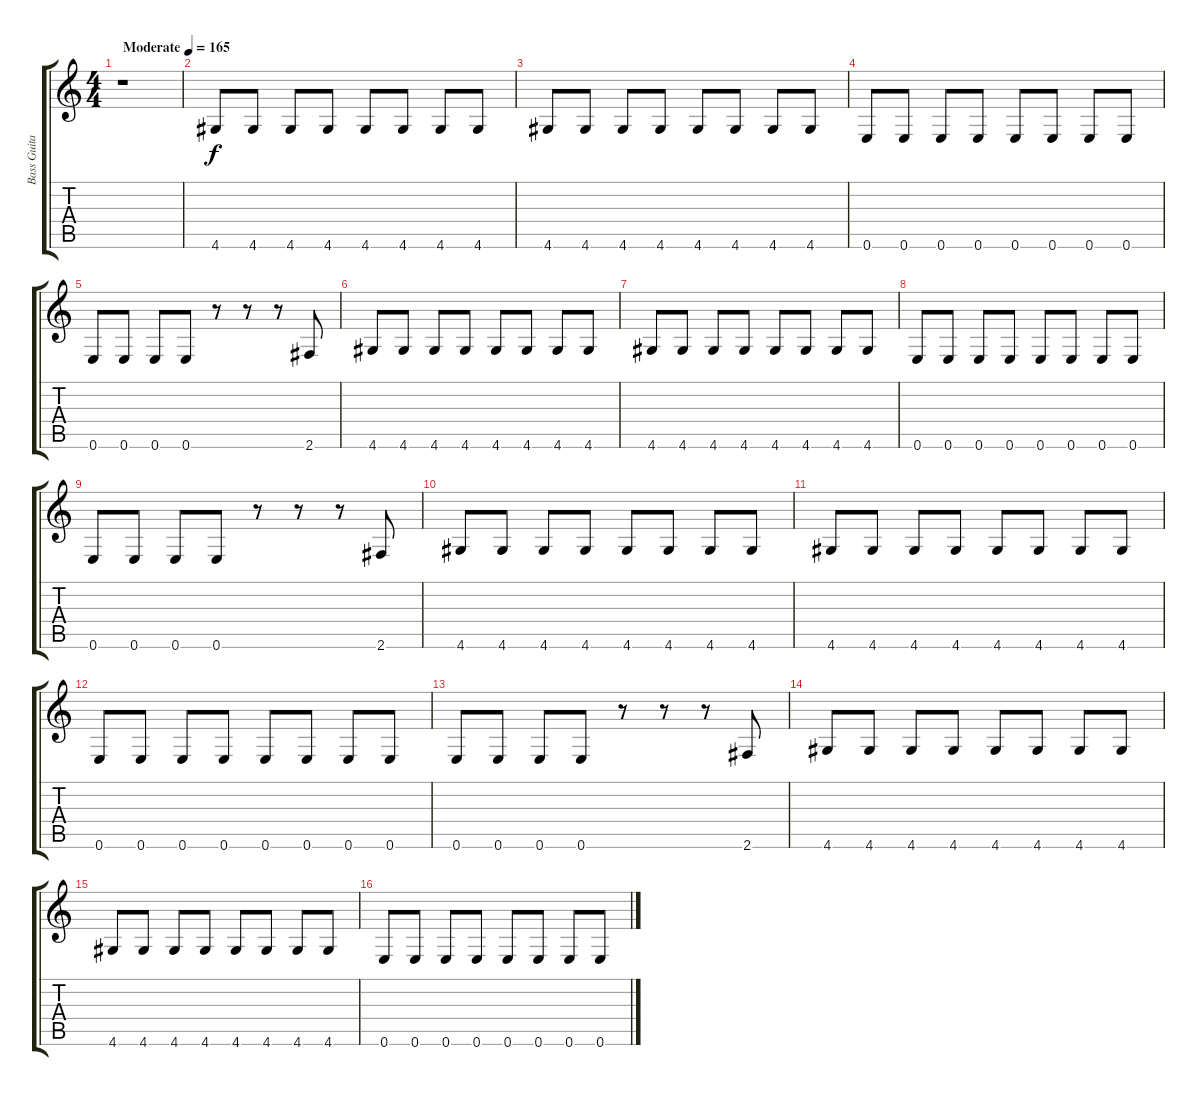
\track ("Bass Guitar" "Bass Guita") {instrument electricbasspick}
\staff {score tabs}
\tuning (E4 B3 G3 D3 A2 E2) {hide}
\ts (4 4)
\tempo (165 "Moderate")
\clef g2
\ks c
r.1{dy f instrument electricbasspick} |
4.6.8 4.6.8 4.6.8 4.6.8 4.6.8 4.6.8 4.6.8 4.6.8 |
4.6.8 4.6.8 4.6.8 4.6.8 4.6.8 4.6.8 4.6.8 4.6.8 |
0.6.8 0.6.8 0.6.8 0.6.8 0.6.8 0.6.8 0.6.8 0.6.8 |
0.6.8 0.6.8 0.6.8 0.6.8 r.8 r.8 r.8 2.6.8 |
4.6.8 4.6.8 4.6.8 4.6.8 4.6.8 4.6.8 4.6.8 4.6.8 |
4.6.8 4.6.8 4.6.8 4.6.8 4.6.8 4.6.8 4.6.8 4.6.8 |
0.6.8 0.6.8 0.6.8 0.6.8 0.6.8 0.6.8 0.6.8 0.6.8 |
0.6.8 0.6.8 0.6.8 0.6.8 r.8 r.8 r.8 2.6.8 |
4.6.8 4.6.8 4.6.8 4.6.8 4.6.8 4.6.8 4.6.8 4.6.8 |
4.6.8 4.6.8 4.6.8 4.6.8 4.6.8 4.6.8 4.6.8 4.6.8 |
0.6.8 0.6.8 0.6.8 0.6.8 0.6.8 0.6.8 0.6.8 0.6.8 |
0.6.8 0.6.8 0.6.8 0.6.8 r.8 r.8 r.8 2.6.8 |
4.6.8 4.6.8 4.6.8 4.6.8 4.6.8 4.6.8 4.6.8 4.6.8 |
4.6.8 4.6.8 4.6.8 4.6.8 4.6.8 4.6.8 4.6.8 4.6.8 |
0.6.8 0.6.8 0.6.8 0.6.8 0.6.8 0.6.8 0.6.8 0.6.8
